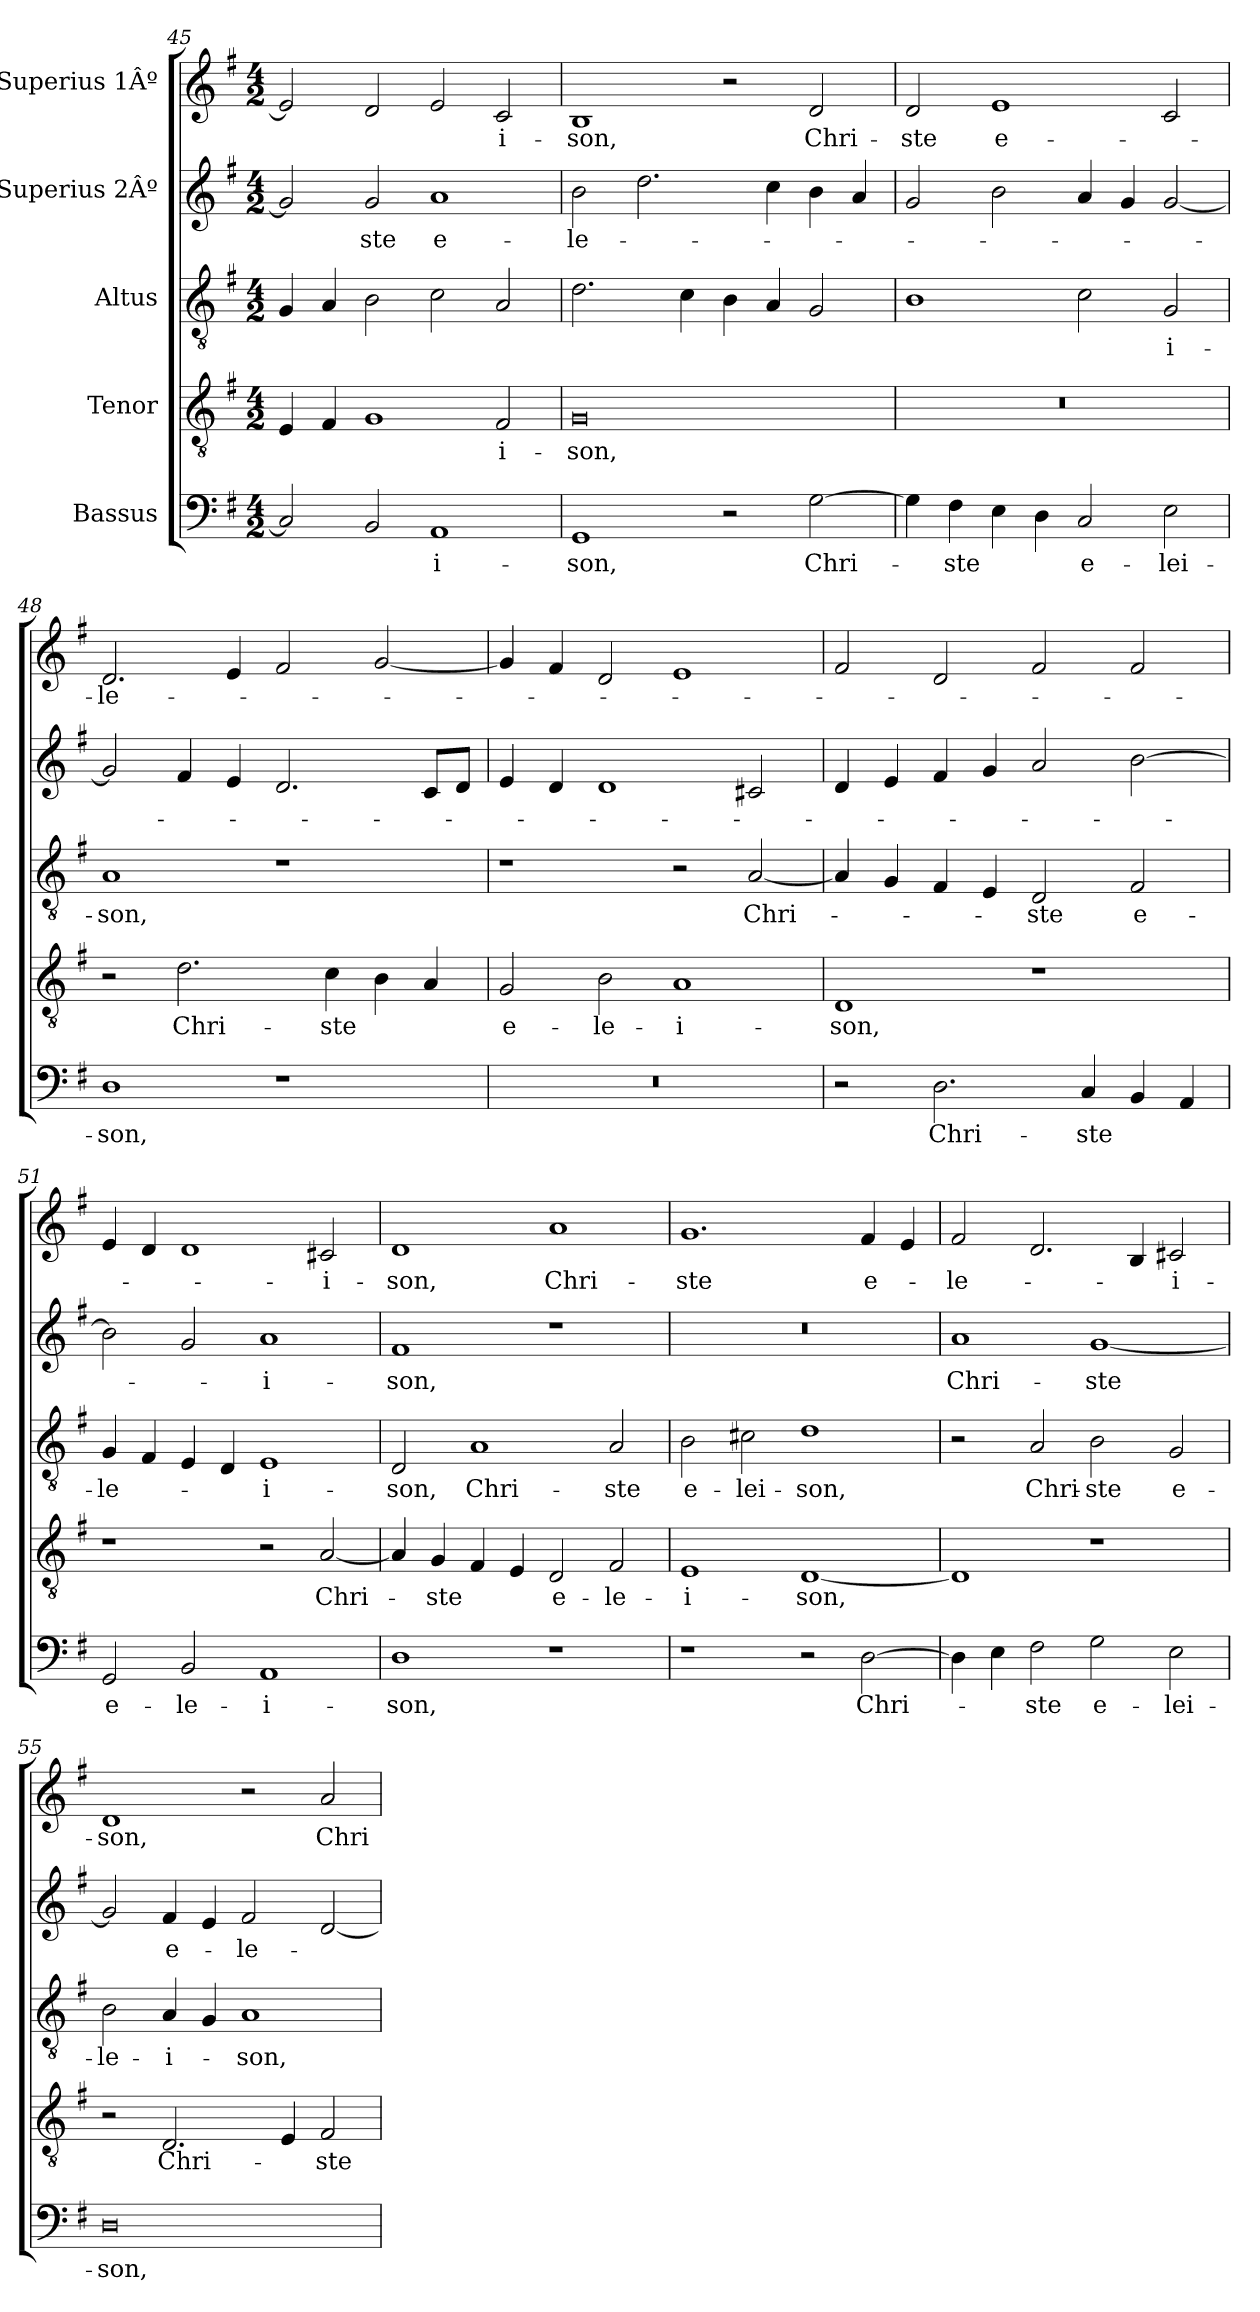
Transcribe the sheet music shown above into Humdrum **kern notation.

**kern	**text	**kern	**text	**kern	**text	**kern	**text	**kern	**text
*part5	*part5	*part4	*part4	*part3	*part3	*part2	*part2	*part1	*part1
*staff5	*staff5	*staff4	*staff4	*staff3	*staff3	*staff2	*staff2	*staff1	*staff1
*I"Bassus	*	*I"Tenor	*	*I"Altus	*	*I"Superius 2Âº	*	*I"Superius 1Âº	*
*clefF4	*	*clefGv2	*	*clefGv2	*	*clefG2	*	*clefG2	*
*k[f#]	*	*k[f#]	*	*k[f#]	*	*k[f#]	*	*k[f#]	*
*M4/2	*	*M4/2	*	*M4/2	*	*M4/2	*	*M4/2	*
=45	=45	=45	=45	=45	=45	=45	=45	=45	=45
2C/]	.	4E/	.	4G/	.	2g/]	.	2e/]	.
.	.	4F#/	.	4A/	.	.	.	.	.
2BB/	.	1G/	.	2B\	.	2g/	-ste	2d/	.
1AA/	-i-	.	.	2c\	.	1a/	e-	2e/	.
.	.	2F#/	-i-	2A/	.	.	.	2c/	-i-
=46	=46	=46	=46	=46	=46	=46	=46	=46	=46
1GG/	-son,	0G/	-son,	2.d\	.	2b\	-le-	1B/	-son,
.	.	.	.	.	.	2.dd\	.	.	.
.	.	.	.	4c\	.	.	.	.	.
2r	.	.	.	4B\	.	.	.	2r	.
.	.	.	.	4A/	.	4cc\	.	.	.
[2G\	Chri-	.	.	2G/	.	4b\	.	2d/	Chri-
.	.	.	.	.	.	4a/	.	.	.
=47	=47	=47	=47	=47	=47	=47	=47	=47	=47
4G\]	.	0r	.	1B\	.	2g/	.	2d/	-ste
4F#\	-ste	.	.	.	.	.	.	.	.
4E\	.	.	.	.	.	2b\	.	1e/	e-
4D\	.	.	.	.	.	.	.	.	.
2C/	e-	.	.	2c\	.	4a/	.	.	.
.	.	.	.	.	.	4g/	.	.	.
2E\	-lei-	.	.	2G/	-i-	[2g/	.	2c/	.
=48	=48	=48	=48	=48	=48	=48	=48	=48	=48
1D\	-son,	2r	.	1A/	-son,	2g/]	.	2.d/	-le-
.	.	2.d\	Chri-	.	.	4f#/	.	.	.
.	.	.	.	.	.	4e/	.	4e/	.
1r	.	.	.	1r	.	2.d/	.	2f#/	.
.	.	4c\	-ste	.	.	.	.	.	.
.	.	4B\	.	.	.	.	.	[2g/	.
.	.	4A/	.	.	.	8c/L	.	.	.
.	.	.	.	.	.	8d/J	.	.	.
=49	=49	=49	=49	=49	=49	=49	=49	=49	=49
0r	.	2G/	e-	1r	.	4e/	.	4g/]	.
.	.	.	.	.	.	4d/	.	4f#/	.
.	.	2B\	-le-	.	.	1d/	.	2d/	.
.	.	1A/	-i-	2r	.	.	.	1e/	.
.	.	.	.	[2A/	Chri-	2c#X/	.	.	.
=50	=50	=50	=50	=50	=50	=50	=50	=50	=50
2r	.	1D/	-son,	4A/]	.	4d/	.	2f#/	.
.	.	.	.	4G/	.	4e/	.	.	.
2.D\	Chri-	.	.	4F#/	.	4f#/	.	2d/	.
.	.	.	.	4E/	.	4g/	.	.	.
.	.	1r	.	2D/	-ste	2a/	.	2f#/	.
4C/	-ste	.	.	.	.	.	.	.	.
4BB/	.	.	.	2F#/	e-	[2b\	.	2f#/	.
4AA/	.	.	.	.	.	.	.	.	.
=51	=51	=51	=51	=51	=51	=51	=51	=51	=51
2GG/	e-	1r	.	4G/	-le-	2b\]	.	4e/	.
.	.	.	.	4F#/	.	.	.	4d/	.
2BB/	-le-	.	.	4E/	.	2g/	.	1d/	.
.	.	.	.	4D/	.	.	.	.	.
1AA/	-i-	2r	.	1E/	-i-	1a/	-i-	.	.
.	.	[2A/	Chri-	.	.	.	.	2c#X/	-i-
=52	=52	=52	=52	=52	=52	=52	=52	=52	=52
1D\	-son,	4A/]	.	2D/	-son,	1f#/	-son,	1d/	-son,
.	.	4G/	-ste	.	.	.	.	.	.
.	.	4F#/	.	1A/	Chri-	.	.	.	.
.	.	4E/	.	.	.	.	.	.	.
1r	.	2D/	e-	.	.	1r	.	1a/	Chri-
.	.	2F#/	-le-	2A/	-ste	.	.	.	.
=53	=53	=53	=53	=53	=53	=53	=53	=53	=53
1r	.	1E/	-i-	2B\	e-	0r	.	1.g/	-ste
.	.	.	.	2c#X\	-lei-	.	.	.	.
2r	.	[1D/	-son,	1d\	-son,	.	.	.	.
[2D\	Chri-	.	.	.	.	.	.	4f#/	e-
.	.	.	.	.	.	.	.	4e/	.
=54	=54	=54	=54	=54	=54	=54	=54	=54	=54
4D\]	.	1D/]	.	2r	.	1a/	Chri-	2f#/	-le-
4E\	.	.	.	.	.	.	.	.	.
2F#\	-ste	.	.	2A/	Chri-	.	.	2.d/	.
2G\	e-	1r	.	2B\	-ste	[1g/	-ste	.	.
.	.	.	.	.	.	.	.	4B/	.
2E\	-lei-	.	.	2G/	e-	.	.	2c#X/	-i-
=55	=55	=55	=55	=55	=55	=55	=55	=55	=55
0D\	-son,	2r	.	2B\	-le-	2g/]	.	1d/	-son,
.	.	2.D/	Chri-	4A/	-i-	4f#/	e-	.	.
.	.	.	.	4G/	.	4e/	.	.	.
.	.	.	.	1A/	-son,	2f#/	-le-	2r	.
.	.	4E/	.	.	.	.	.	.	.
.	.	2F#/	-ste	.	.	[2d/	.	2a/	Chri-
=	=	=	=	=	=	=	=	=	=
*-	*-	*-	*-	*-	*-	*-	*-	*-	*-
